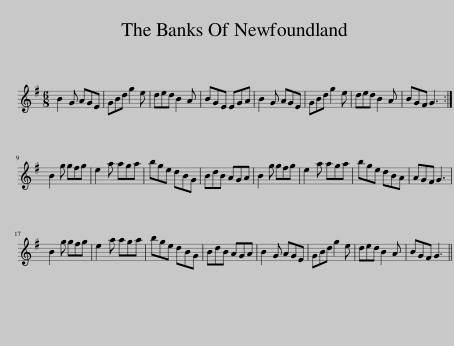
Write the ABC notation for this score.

X:1
L:1/8
M:6/8
I:linebreak $
K:G
V:1 treble
V:1
 B2 G AGE | GBd g2 e | ded B2 A | BGE EGA | B2 G AGE | %5
 GBd g2 e | ded B2 A | BGF G3 :|$ B2 g gfg | e2 a aga | %10
 bge dBG | BdB AGA | B2 g gfg | e2 a aga | bge dBA | %15
 AGF G3 |$ B2 g gfg | e2 a aga | bge dBG | BdB AGA | %20
 B2 G AGE | GBd g2 e | ded B2 A | BGF G3 || %24
